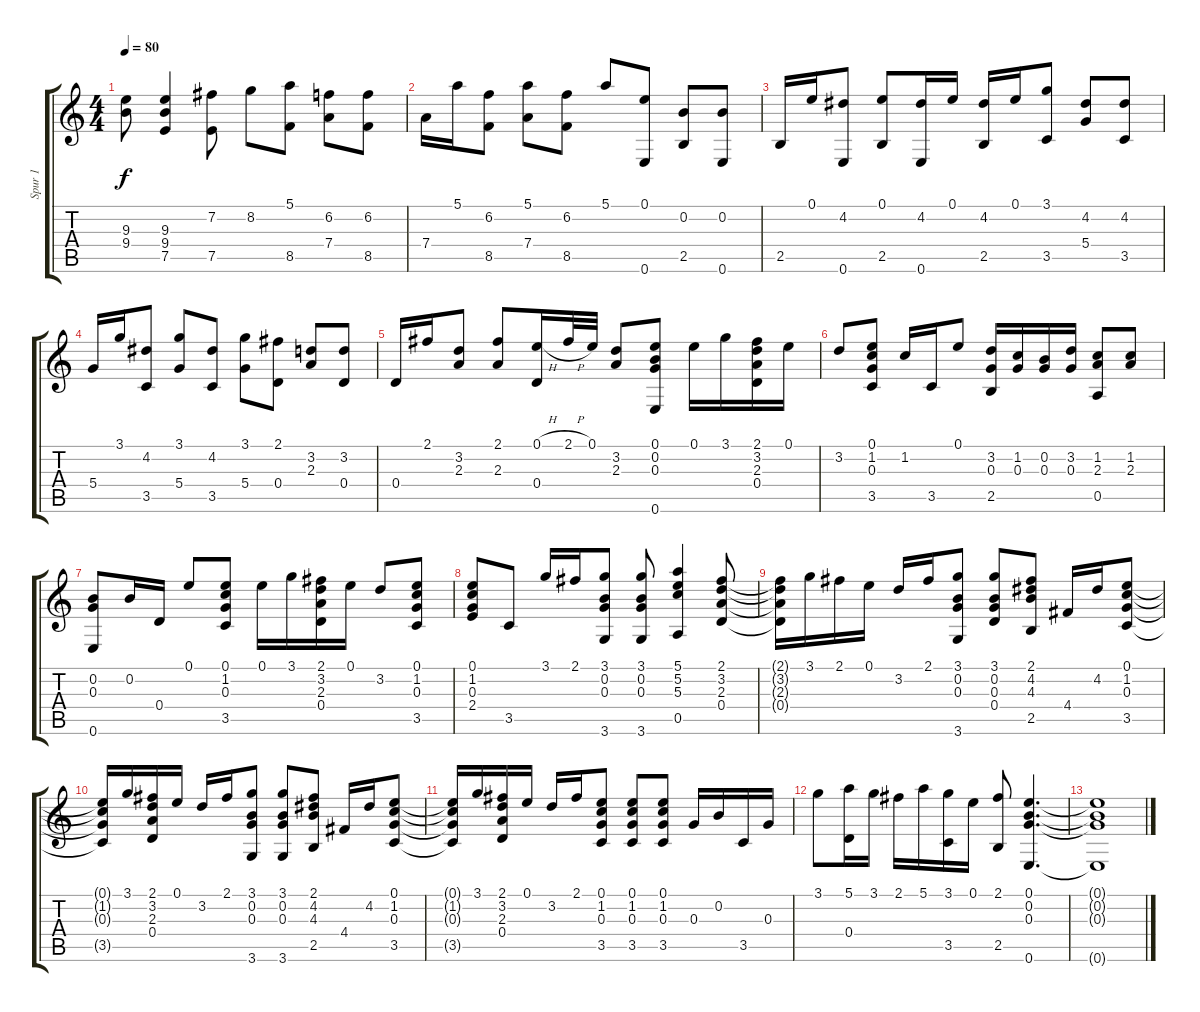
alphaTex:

\track ("Spur 1" "Spur 1") {instrument acousticguitarnylon}
\staff {score tabs}
\tuning (E4 B3 G3 D3 A2 E2) {hide}
\ts (4 4)
\tempo 80
\clef g2
\ks c
(9.3 9.4).8{dy f} (9.3 9.4 7.5).4 (7.2 7.5).8 8.2.8 (5.1 8.5).8 (6.2 7.4).8 (6.2 8.5).8 |
7.4.16 5.1.16 (6.2 8.5).8 (5.1 7.4).8 (6.2 8.5).8 5.1.8 (0.1 0.6).8 (0.2 2.5).8 (0.2 0.6).8 |
2.5.16 0.1.16 (4.2 0.6).8 (0.1 2.5).8 (4.2 0.6).16 0.1.16 (4.2 2.5).16 0.1.16 (3.1 3.5).8 (4.2 5.4).8 (4.2 3.5).8 |
5.4.16 3.1.16 (4.2 3.5).8 (3.1 5.4).8 (4.2 3.5).8 (3.1 5.4).8 (2.1 0.4).8 (3.2 2.3).8 (3.2 0.4).8 |
0.4.16 2.1.16 (3.2 2.3).8 (2.1 2.3).8 (0.1{h} 0.4).16 2.1{h}.32 0.1.32 (3.2 2.3).8 (0.1 0.2 0.3 0.6).8 0.1.16 3.1.16 (2.1 3.2 2.3 0.4).16 0.1.16 |
3.2.8 (0.1 1.2 0.3 3.5).8 1.2.16 3.5.16 0.1.8 (3.2 0.3 2.5).16 (1.2 0.3).16 (0.2 0.3).16 (3.2 0.3).16 (1.2 2.3 0.5).8 (1.2 2.3).8 |
(0.2 0.3 0.6).8 0.2.16 0.4.16 0.1.8 (0.1 1.2 0.3 3.5).8 0.1.16 3.1.16 (2.1 3.2 2.3 0.4).16 0.1.16 3.2.8 (0.1 1.2 0.3 3.5).8 |
(0.1 1.2 0.3 2.4).8 3.5.8 3.1.16 2.1.16 (3.1 0.2 0.3 3.6).8 (3.1 0.2 0.3 3.6).8 (5.1 5.2 5.3 0.5).4 (2.1 3.2 2.3 0.4).8 |
(2.1{t} 3.2{t} 2.3{t} 0.4{t}).16 3.1.16 2.1.16 0.1.16 3.2.16 2.1.16 (3.1 0.2 0.3 3.6).8 (3.1 0.2 0.3 0.4).8 (2.1 4.2 4.3 2.5).8 4.4.16 4.2.16 (0.1 1.2 0.3 3.5).8 |
(0.1{t} 1.2{t} 0.3{t} 3.5{t}).16 3.1.16 (2.1 3.2 2.3 0.4).16 0.1.16 3.2.16 2.1.16 (3.1 0.2 0.3 3.6).8 (3.1 0.2 0.3 3.6).8 (2.1 4.2 4.3 2.5).8 4.4.16 4.2.16 (0.1 1.2 0.3 3.5).8 |
(0.1{t} 1.2{t} 0.3{t} 3.5{t}).16 3.1.16 (2.1 3.2 2.3 0.4).16 0.1.16 3.2.16 2.1.16 (0.1 1.2 0.3 3.5).8 (0.1 1.2 0.3 3.5).8 (0.1 1.2 0.3 3.5).8 0.3.16 0.2.16 3.5.16 0.3.16 |
3.1.8 (5.1 0.4).16 3.1.16 2.1.16 5.1.16 (3.1 3.5).16 0.1.16 (2.1 2.5).8 (0.1 0.2 0.3 0.6).4{d} |
(0.1{t} 0.2{t} 0.3{t} 0.6{t}).1
